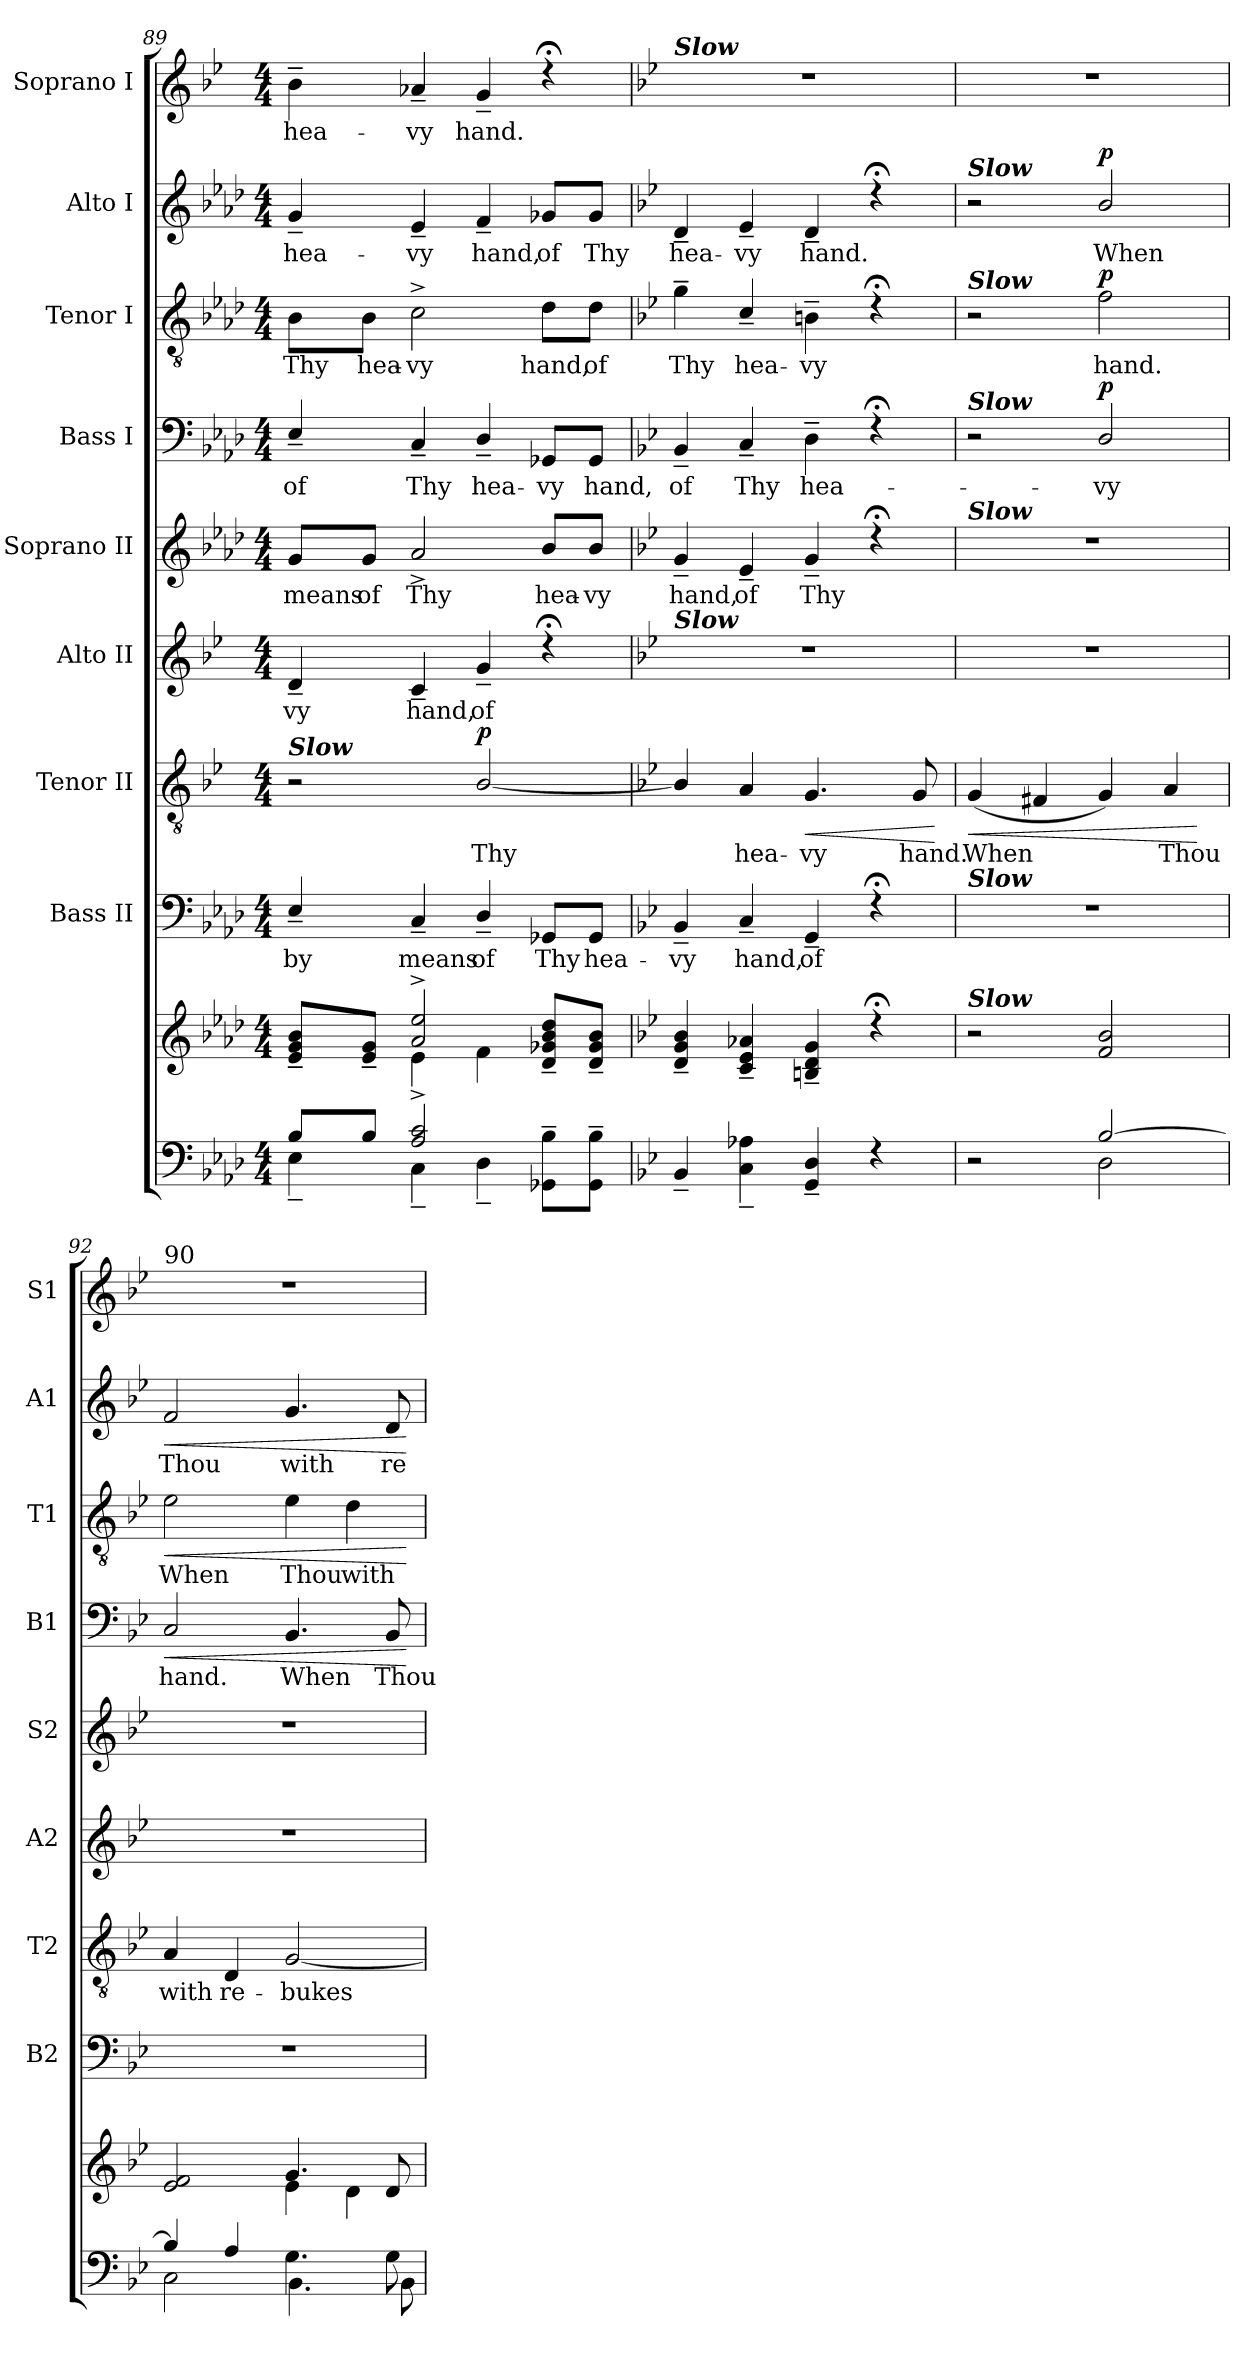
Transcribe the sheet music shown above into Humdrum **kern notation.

**kern	**kern	**kern	**text	**kern	**text	**dynam	**kern	**text	**kern	**text	**kern	**text	**dynam	**kern	**text	**dynam	**kern	**text	**dynam	**kern	**text
*part10	*part9	*part8	*part8	*part7	*part7	*part7	*part6	*part6	*part5	*part5	*part4	*part4	*part4	*part3	*part3	*part3	*part2	*part2	*part2	*part1	*part1
*staff10	*staff9	*staff8	*staff8	*staff7	*staff7	*staff7	*staff6	*staff6	*staff5	*staff5	*staff4	*staff4	*staff4	*staff3	*staff3	*staff3	*staff2	*staff2	*staff2	*staff1	*staff1
*	*	*I"Bass II	*	*I"Tenor II	*	*	*I"Alto II	*	*I"Soprano II	*	*I"Bass I	*	*	*I"Tenor I	*	*	*I"Alto I	*	*	*I"Soprano I	*
*	*	*I'B2	*	*I'T2	*	*	*I'A2	*	*I'S2	*	*I'B1	*	*	*I'T1	*	*	*I'A1	*	*	*I'S1	*
*clefF4	*clefG2	*clefF4	*	*clefGv2	*	*	*clefG2	*	*clefG2	*	*clefF4	*	*	*clefGv2	*	*	*clefG2	*	*	*clefG2	*
*k[b-e-a-d-]	*k[b-e-a-d-]	*k[b-e-a-d-]	*	*k[b-e-]	*	*	*k[b-e-]	*	*k[b-e-a-d-]	*	*k[b-e-a-d-]	*	*	*k[b-e-a-d-]	*	*	*k[b-e-a-d-]	*	*	*k[b-e-]	*
*A-:	*A-:	*A-:	*	*B-:	*	*	*B-:	*	*A-:	*	*A-:	*	*	*A-:	*	*	*A-:	*	*	*B-:	*
*M4/4	*M4/4	*M4/4	*	*M4/4	*	*	*M4/4	*	*M4/4	*	*M4/4	*	*	*M4/4	*	*	*M4/4	*	*	*M4/4	*
=89	=89	=89	=89	=89	=89	=89	=89	=89	=89	=89	=89	=89	=89	=89	=89	=89	=89	=89	=89	=89	=89
*^	*^	*	*	*	*	*	*	*	*	*	*	*	*	*	*	*	*	*	*	*	*
!	!	!	!	!	!	!LO:TX:a:Bi:t=Slow	!	!	!	!	!	!	!	!	!	!	!	!	!	!	!	!	!
!	!	!	!	!	!LO:LY:b	!	!	!	!	!LO:LY:b	!	!LO:LY:b	!	!LO:LY:b	!	!	!LO:LY:b	!	!	!LO:LY:b	!	!	!LO:LY:b
8B-/L	4E-~<\	8e-/~> 8g/~> 8b-/~>L	4ryy	4E-i~>/	by	2r	.	.	4d~</	-vy	8g/L	means	4E-i~>/	of	.	8B-\L	Thy	.	4g~</	hea-	.	4b-~>\	hea-
!	!	!	!	!	!	!	!	!	!	!	!	!LO:LY:b	!	!	!	!	!LO:LY:b	!	!	!	!	!	!
8B-/J	.	8e-/~> 8g/~>J	.	.	.	.	.	.	.	.	8g/J	of	.	.	.	8B-\J	hea-	.	.	.	.	.	.
!	!	!	!	!	!LO:LY:b	!	!	!	!	!LO:LY:b	!	!LO:LY:b	!	!LO:LY:b	!	!	!LO:LY:b	!	!	!LO:LY:b	!	!	!LO:LY:b
2A-/^> 2c/^>	4C~<\	2a-/^> 2ee-/^>	4e-\	4C~</	means	.	.	.	4c~</	hand,	2a-^</	Thy	4C~</	Thy	.	2c^>\	-vy	.	4e-~</	-vy	.	4a-X~</	-vy
!	!	!	!	!	!LO:LY:b	!	!LO:LY:b	!LO:DY:b	!	!LO:LY:b	!	!	!	!LO:LY:b	!	!	!	!	!	!LO:LY:b	!	!	!LO:LY:b
.	4D-~<\	.	4f\	4D-~>/	of	[2B-/	Thy	p	4g~</	of	.	.	4D-~>/	hea-	.	.	.	.	4f~</	hand,	.	4g~</	hand.
!	!	!	!	!	!LO:LY:b	!	!	!	!	!	!	!LO:LY:b	!	!LO:LY:b	!	!	!LO:LY:b	!	!	!LO:LY:b	!	!	!
4ryy	8GG-X\~< 8B-\~<L	8d-/~> 8g-X/~> 8b-/~> 8dd-/~>L	4ryy	8GG-X/L	Thy	.	.	.	4r;<cc	.	8b-/L	hea-	8GG-X/L	-vy	.	8d-\L	hand,	.	8g-X/L	of	.	4r;<cc	.
!	!	!	!	!	!LO:LY:b	!	!	!	!	!	!	!LO:LY:b	!	!LO:LY:b	!	!	!LO:LY:b	!	!	!LO:LY:b	!	!	!
.	8GG-\~< 8B-\~<J	8d-/~> 8g-/~> 8b-/~>J	.	8GG-/J	hea-	.	.	.	.	.	8b-/J	-vy	8GG-/J	hand,	.	8d-\J	of	.	8g-/J	Thy	.	.	.
!!LO:LB:g=z
=90	=90	=90	=90	=90	=90	=90	=90	=90	=90	=90	=90	=90	=90	=90	=90	=90	=90	=90	=90	=90	=90	=90	=90
*k[b-e-]	*	*k[b-e-]	*	*k[b-e-]	*	*	*	*	*	*	*k[b-e-]	*	*k[b-e-]	*	*	*k[b-e-]	*	*	*k[b-e-]	*	*	*	*
*B-:	*	*B-:	*	*B-:	*	*	*	*	*	*	*B-:	*	*B-:	*	*	*B-:	*	*	*B-:	*	*	*	*
!	!	!	!	!	!	!	!	!	!	!	!	!	!	!	!	!	!	!	!	!	!	!LO:TX:a:Bi:t=Slow	!
!	!	!	!	!	!	!	!	!	!LO:TX:a:Bi:t=Slow	!	!	!	!	!	!	!	!	!	!	!	!	!	!
!	!	!	!	!	!LO:LY:b	!	!	!	!	!	!	!LO:LY:b	!	!LO:LY:b	!	!	!LO:LY:b	!	!	!LO:LY:b	!	!	!
1ryy	4BB-~</	4d/~< 4g/~< 4b-/~<	1ryy	4BB-~</	-vy	4B-/]	.	.	1r	.	4g~</	hand,	4BB-~</	of	.	4g~>\	Thy	.	4d~</	hea-	.	1r	.
!	!	!	!	!	!LO:LY:b	!	!LO:LY:b	!	!	!	!	!LO:LY:b	!	!LO:LY:b	!	!	!LO:LY:b	!	!	!LO:LY:b	!	!	!
.	4C\~> 4A-X\~>	4c/~< 4e-/~< 4a-X/~<	.	4C~</	hand,	4A/	hea-	.	.	.	4e-~</	of	4C~</	Thy	.	4c~>/	hea-	.	4e-~</	-vy	.	.	.
!	!	!	!	!	!LO:LY:b	!	!LO:LY:b	!LO:HP:b	!	!	!	!LO:LY:b	!	!LO:LY:b	!	!	!LO:LY:b	!	!	!LO:LY:b	!	!	!
.	4GG/~< 4D/~<	4Bn/~< 4d/~< 4g/~<	.	4GG~</	of	4.G/	-vy	<	.	.	4g~</	Thy	4D~>\	hea-	.	4Bn~>\	-vy	.	4d~</	hand.	.	.	.
.	4rE	4r;<cc	.	4r;<E	.	.	.	.	.	.	4r;<cc	.	4r;<E	.	.	4r;<c	.	.	4r;<cc	.	.	.	.
!	!	!	!	!	!	!	!LO:LY:b	!	!	!	!	!	!	!	!	!	!	!	!	!	!	!	!
.	.	.	.	.	.	8G/	hand.	.	.	.	.	.	.	.	.	.	.	.	.	.	.	.	.
*v	*v	*	*	*	*	*	*	*	*	*	*	*	*	*	*	*	*	*	*	*	*	*	*
*	*v	*v	*	*	*	*	*	*	*	*	*	*	*	*	*	*	*	*	*	*	*	*
.	.	.	.	.	.	[	.	.	.	.	.	.	.	.	.	.	.	.	.	.	.
=91	=91	=91	=91	=91	=91	=91	=91	=91	=91	=91	=91	=91	=91	=91	=91	=91	=91	=91	=91	=91	=91
*^	*^	*	*	*	*	*	*	*	*	*	*	*	*	*	*	*	*	*	*	*	*
!	!	!	!	!	!	!	!	!	!	!	!	!	!	!	!	!	!	!	!LO:TX:a:Bi:t=Slow	!	!	!	!
!	!	!	!	!	!	!	!	!	!	!	!	!	!	!	!	!LO:TX:a:Bi:t=Slow	!	!	!	!	!	!	!
!	!	!	!	!	!	!	!	!	!	!	!	!	!LO:TX:a:Bi:t=Slow	!	!	!	!	!	!	!	!	!	!
!	!	!	!	!	!	!	!	!	!	!	!LO:TX:a:Bi:t=Slow	!	!	!	!	!	!	!	!	!	!	!	!
!	!	!	!	!LO:TX:a:Bi:t=Slow	!	!	!	!	!	!	!	!	!	!	!	!	!	!	!	!	!	!	!
!	!	!LO:TX:a:Bi:t=Slow	!	!	!	!	!	!	!	!	!	!	!	!	!	!	!	!	!	!	!	!	!
!	!	!	!	!	!	!	!LO:LY:b	!LO:HP:b	!	!	!	!	!	!	!	!	!	!	!	!	!	!	!
2r	2ryy	2r	1ryy	1r	.	(<4G/	When	<	1r	.	1r	.	2r	.	.	2r	.	.	2r	.	.	1r	.
.	.	.	.	.	.	4F#X/	.	.	.	.	.	.	.	.	.	.	.	.	.	.	.	.	.
!	!	!	!	!	!	!	!	!	!	!	!	!	!	!LO:LY:b	!LO:DY:b	!	!LO:LY:b	!LO:DY:b	!	!LO:LY:b	!LO:DY:b	!	!
[>2B-/	2D\	2f/ 2b-/	.	.	.	4G/)	.	.	.	.	.	.	2D/	-vy	p	2f\	hand.	p	2b-/	When	p	.	.
!	!	!	!	!	!	!	!LO:LY:b	!	!	!	!	!	!	!	!	!	!	!	!	!	!	!	!
.	.	.	.	.	.	4A/	Thou	.	.	.	.	.	.	.	.	.	.	.	.	.	.	.	.
*v	*v	*	*	*	*	*	*	*	*	*	*	*	*	*	*	*	*	*	*	*	*	*	*
*	*v	*v	*	*	*	*	*	*	*	*	*	*	*	*	*	*	*	*	*	*	*	*
.	.	.	.	.	.	[	.	.	.	.	.	.	.	.	.	.	.	.	.	.	.
=92	=92	=92	=92	=92	=92	=92	=92	=92	=92	=92	=92	=92	=92	=92	=92	=92	=92	=92	=92	=92	=92
*^	*^	*	*	*	*	*	*	*	*	*	*	*	*	*	*	*	*	*	*	*	*
!	!	!	!	!	!	!	!	!	!	!	!	!	!	!	!	!	!	!	!	!	!	!LO:TX:a:t=90	!
!	!	!	!	!	!	!	!LO:LY:b	!	!	!	!	!	!	!LO:LY:b	!LO:HP:b	!	!LO:LY:b	!LO:HP:b	!	!LO:LY:b	!LO:HP:b	!	!
4B-/]	2C\	2e-/ 2f/	2ryy	1r	.	4A/	with	.	1r	.	1r	.	2C/	hand.	<	2e-\	When	<	2f/	Thou	<	1r	.
!	!	!	!	!	!	!	!LO:LY:b	!	!	!	!	!	!	!	!	!	!	!	!	!	!	!	!
4A/	.	.	.	.	.	4D/	re-	.	.	.	.	.	.	.	.	.	.	.	.	.	.	.	.
!	!	!	!	!	!	!	!LO:LY:b	!	!	!	!	!	!	!LO:LY:b	!	!	!LO:LY:b	!	!	!LO:LY:b	!	!	!
4.G\	4.BB-\	4.g/	4e-\	.	.	[2G/	-bukes	.	.	.	.	.	4.BB-/	When	.	4e-\	Thou	.	4.g/	with	.	.	.
!	!	!	!	!	!	!	!	!	!	!	!	!	!	!	!	!	!LO:LY:b	!	!	!	!	!	!
.	.	.	4d\	.	.	.	.	.	.	.	.	.	.	.	.	4d\	with	.	.	.	.	.	.
!	!	!	!	!	!	!	!	!	!	!	!	!	!	!LO:LY:b	!	!	!	!	!	!LO:LY:b	!	!	!
8G\	8BB-\	8d/	.	.	.	.	.	.	.	.	.	.	8BB-/	Thou	.	.	.	.	8d/	re-	.	.	.
*v	*v	*	*	*	*	*	*	*	*	*	*	*	*	*	*	*	*	*	*	*	*	*	*
*	*v	*v	*	*	*	*	*	*	*	*	*	*	*	*	*	*	*	*	*	*	*	*
.	.	.	.	.	.	.	.	.	.	.	.	.	[	.	.	[	.	.	[	.	.
=	=	=	=	=	=	=	=	=	=	=	=	=	=	=	=	=	=	=	=	=	=
*-	*-	*-	*-	*-	*-	*-	*-	*-	*-	*-	*-	*-	*-	*-	*-	*-	*-	*-	*-	*-	*-
